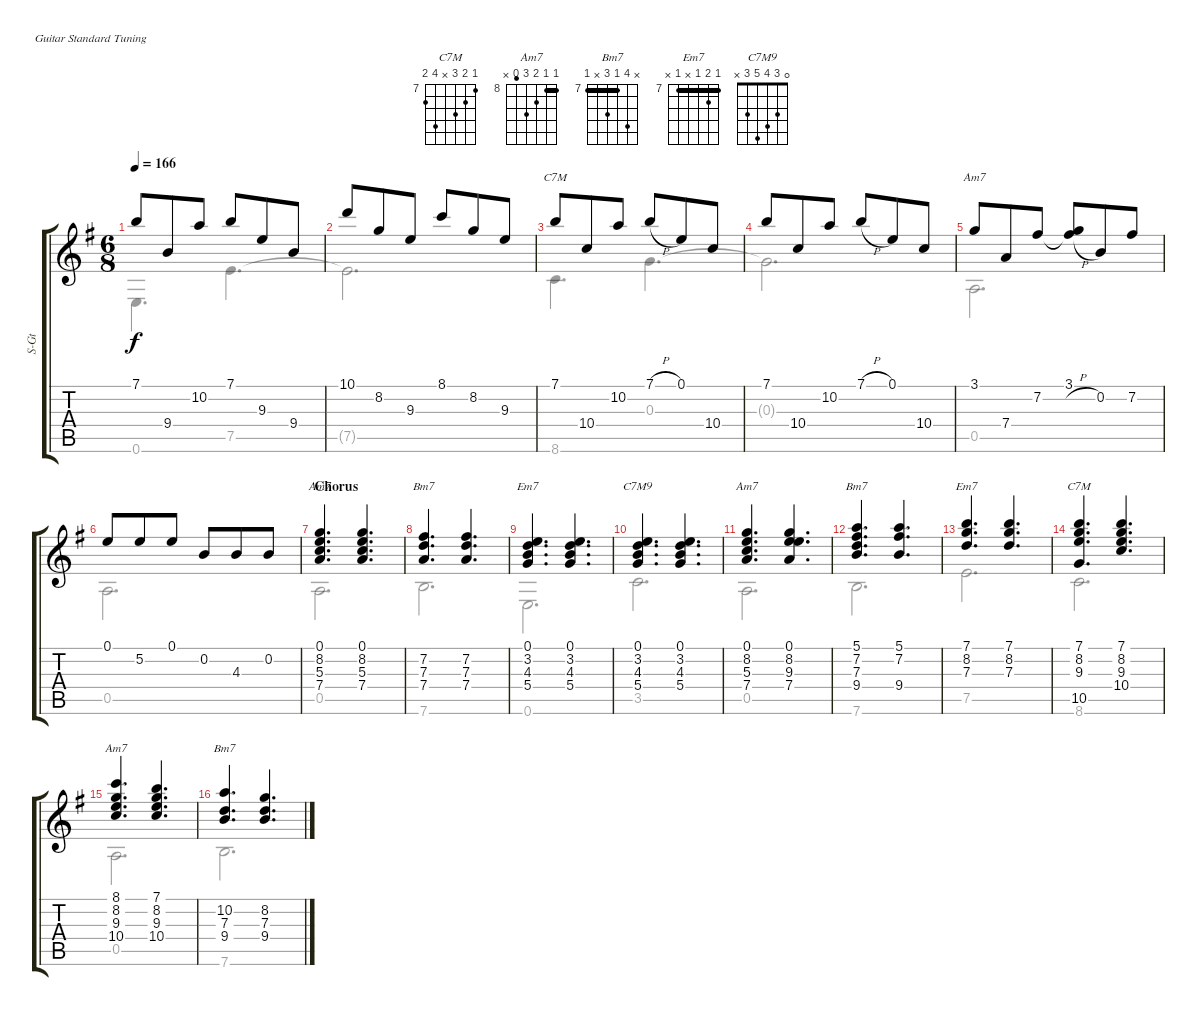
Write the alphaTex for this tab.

\defaultSystemsLayout 4
\bracketExtendMode groupsimilarinstruments
\otherSystemsTrackNameOrientation horizontal
\track ("Steel Guitar" "S-Gt") {mute multiBarRest instrument acousticguitarsteel}
\staff {score tabs}
\tuning (E4 B3 G3 D3 A2 E2)
\chord ("C7M" 0 0 0 2 3 x) {showfingering false}
\chord ("Am7" 0 1 0 2 0 x) {showfingering false}
\chord ("Am7" 4 8 5 7 4 x) {firstfret 5 showfingering false}
\chord ("Bm7" x 7 7 7 x 7) {firstfret 7 showfingering false barre (7 7 7)}
\chord ("Em7" 0 3 4 5 x 0) {showfingering false}
\chord ("C7M9" 0 3 4 5 3 x) {showfingering false}
\chord ("Bm7" 5 7 7 9 x 7) {firstfret 5 showfingering false}
\chord ("Em7" 7 8 7 x 7 x) {firstfret 7 showfingering false barre (7 7)}
\chord ("C7M" 7 8 9 x 10 8) {firstfret 7 showfingering false}
\chord ("Am7" 8 8 9 10 7 x) {firstfret 8 showfingering false barre 8}
\chord ("Bm7" x 10 7 9 x 7) {firstfret 7 showfingering false barre 7}
\voice
\ts (6 8)
\tempo 166
\clef g2
\scale
0.333333
\ks g
7.1{acc forcenatural}.8{dy f beam Up} 9.4{acc forcenatural}.8{beam Up} 10.2{acc forcenatural}.8{beam Up} 7.1{acc forcenatural}.8{beam Up} 9.3{acc forcenatural}.8{beam Up} 9.4{acc forcenatural}.8{beam Up} |
\scale
0.333333 10.1{acc forcenatural}.8{beam Up} 8.2{acc forcenatural}.8{beam Up} 9.3{acc forcenatural}.8{beam Up} 8.1{acc forcenatural}.8{beam Up} 8.2{acc forcenatural}.8{beam Up} 9.3{acc forcenatural}.8{beam Up} |
\scale
0.333333 7.1{acc forcenatural}.8{ch "C7M" beam Up} 10.4{acc forcenatural}.8{beam Up} 10.2{acc forcenatural}.8{beam Up} 7.1{h acc forcenatural}.8{beam Up} 0.1{acc forcenatural}.8{beam Up} 10.4{acc forcenatural}.8{beam Up} |
\scale
0.333333 7.1{acc forcenatural}.8{beam Up} 10.4{acc forcenatural}.8{beam Up} 10.2{acc forcenatural}.8{beam Up} 7.1{h acc forcenatural}.8{beam Up} 0.1{acc forcenatural}.8{beam Up} 10.4{acc forcenatural}.8{beam Up} |
\scale
0.333333 3.1{acc forcenatural}.8{ch "Am7" beam Up} 7.4{acc forcenatural}.8{beam Up} 7.2{acc #}.8{beam Up} (7.2{h t acc #} 3.1{acc forcenatural}).8{beam Up} 0.2{acc forcenatural}.8{beam Up} 7.2{acc #}.8{beam Up} |
\scale
0.333333 0.1{acc forcenatural}.8{beam Up} 5.2{acc forcenatural}.8{beam Up} 0.1{acc forcenatural}.8{beam Up} 0.2{acc forcenatural}.8{beam Up} 4.3{acc forcenatural}.8{beam Up} 0.2{acc forcenatural}.8{beam Up} |
\section ("" "Chorus")
\scale
0.333333 (0.1{acc forcenatural} 8.2{acc forcenatural} 5.3{acc forcenatural} 7.4{acc forcenatural}).4{d ch "Am7" beam Up} (0.1{acc forcenatural} 8.2{acc forcenatural} 5.3{acc forcenatural} 7.4{acc forcenatural}).4{d beam Up} |
\scale
0.333333 (7.4{acc forcenatural} 7.3{acc forcenatural} 7.2{acc #}).4{d ch "Bm7" beam Up} (7.4{acc forcenatural} 7.3{acc forcenatural} 7.2{acc #}).4{d beam Up} |
\scale
0.333333 (0.1{acc forcenatural} 3.2{acc forcenatural} 4.3{acc forcenatural} 5.4{acc forcenatural}).4{d ch "Em7" beam Up} (0.1{acc forcenatural} 3.2{acc forcenatural} 4.3{acc forcenatural} 5.4{acc forcenatural}).4{d beam Up} |
\scale
0.333333 (5.4{acc forcenatural} 4.3{acc forcenatural} 3.2{acc forcenatural} 0.1{acc forcenatural}).4{d ch "C7M9" beam Up} (5.4{acc forcenatural} 4.3{acc forcenatural} 3.2{acc forcenatural} 0.1{acc forcenatural}).4{d beam Up} |
\scale
0.333333 (0.1{acc forcenatural} 8.2{acc forcenatural} 5.3{acc forcenatural} 7.4{acc forcenatural}).4{d ch "Am7" beam Up} (7.4{acc forcenatural} 9.3{acc forcenatural} 8.2{acc forcenatural} 0.1{acc forcenatural}).4{d beam Up} |
\scale
0.333333 (5.1{acc forcenatural} 7.2{acc #} 7.3{acc forcenatural} 9.4{acc forcenatural}).4{d ch "Bm7" beam Up} (9.4{acc forcenatural} 7.2{acc #} 5.1{acc forcenatural}).4{d beam Up} |
\scale
0.333333 (7.1{acc forcenatural} 8.2{acc forcenatural} 7.3{acc forcenatural}).4{d ch "Em7" beam Up} (7.3{acc forcenatural} 8.2{acc forcenatural} 7.1{acc forcenatural}).4{d beam Up} |
\scale
0.333333 (7.1{acc forcenatural} 8.2{acc forcenatural} 9.3{acc forcenatural} 10.5{acc forcenatural}).4{d ch "C7M" beam Up} (10.4{acc forcenatural} 9.3{acc forcenatural} 8.2{acc forcenatural} 7.1{acc forcenatural}).4{d beam Up} |
\scale
0.333333 (8.1{acc forcenatural} 8.2{acc forcenatural} 9.3{acc forcenatural} 10.4{acc forcenatural}).4{d ch "Am7" beam Up} (7.1{acc forcenatural} 8.2{acc forcenatural} 9.3{acc forcenatural} 10.4{acc forcenatural}).4{d beam Up} |
\scale
0.333333 (7.3{acc forcenatural} 10.2{acc forcenatural} 9.4{acc forcenatural}).4{d ch "Bm7" beam Up} (7.3{acc forcenatural} 8.2{acc forcenatural} 9.4{acc forcenatural}).4{d beam Up}
\voice
\clef g2
\ottava regular
\simile none
\scale
0.333333
\ks g
0.6{acc forcenatural}.4{d dy f beam Down} 7.5{acc forcenatural}.4{d beam Down} |
\scale
0.333333 7.5{t acc forcenatural}.2{d beam Down} |
\scale
0.333333 8.6{acc forcenatural}.4{d beam Down} 0.3{acc forcenatural}.4{d beam Down} |
\scale
0.333333 0.3{t acc forcenatural}.2{d beam Down} |
\scale
0.333333 0.5{acc forcenatural}.2{d beam Down} |
\scale
0.333333 0.5{acc forcenatural}.2{d beam Down} |
\scale
0.333333 0.5{acc forcenatural}.2{d beam Down} |
\scale
0.333333 7.6{acc forcenatural}.2{d beam Down} |
\scale
0.333333 0.6{acc forcenatural}.2{d beam Down} |
\scale
0.333333 3.5{acc forcenatural}.2{d beam Down} |
\scale
0.333333 0.5{acc forcenatural}.2{d beam Down} |
\scale
0.333333 7.6{acc forcenatural}.2{d beam Down} |
\scale
0.333333 7.5{acc forcenatural}.2{d beam Down} |
\scale
0.333333 8.6{acc forcenatural}.2{d beam Down} |
\scale
0.333333 0.5{acc forcenatural}.2{d beam Down} |
\scale
0.333333 7.6{acc forcenatural}.2{d beam Down}
